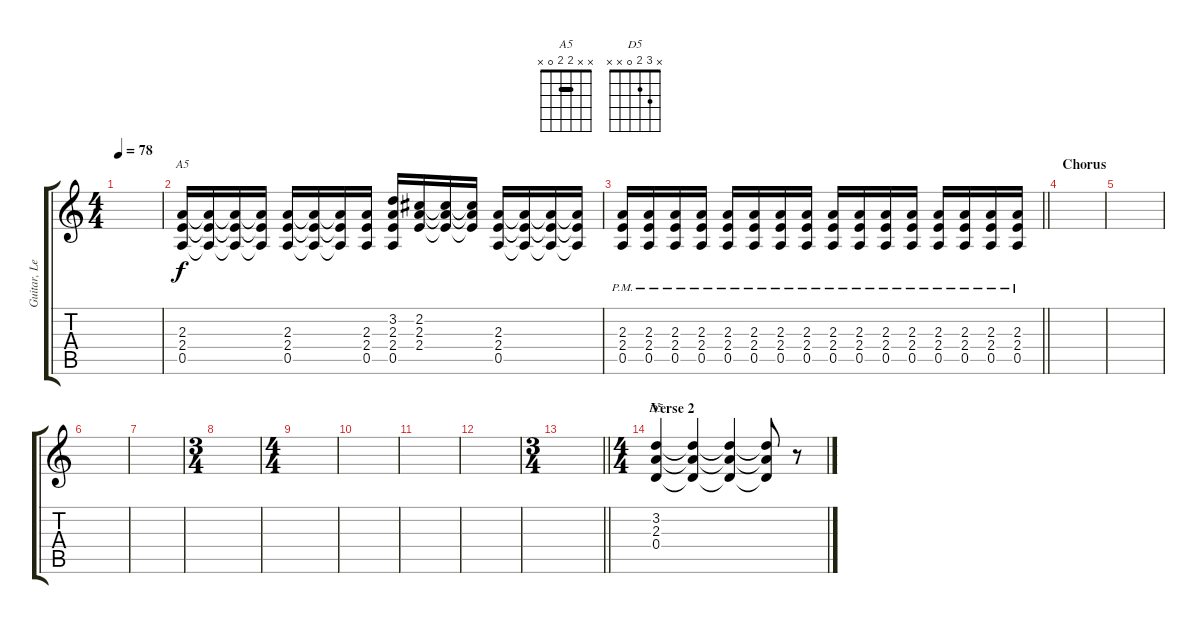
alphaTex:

\track ("Guitar, Lead (alt)" "Guitar, Le") {mute instrument distortionguitar}
\staff {score tabs}
\tuning (E4 B3 G3 D3 A2 E2) {hide}
\chord ("A5" x x 2 2 0 x) {barre 2}
\chord ("D5" x 3 2 0 x x)
\ts (4 4)
\tempo 78
\clef g2
\ks c
|
(2.3 2.4 0.5).16{ch "A5"} (2.3{t} 2.4{t} 0.5{t}).16 (2.3{t} 2.4{t} 0.5{t}).16 (2.3{t} 2.4{t} 0.5{t}).16 (2.3 2.4 0.5).16 (2.3{t} 2.4{t} 0.5{t}).16 (2.3{t} 2.4{t} 0.5{t}).16 (2.3 2.4 0.5).16 (3.2 2.3 2.4 0.5).16 (2.2 2.3 2.4).16 (2.2{t} 2.3{t} 2.4{t}).16 (2.2{t} 2.3{t} 2.4{t}).16 (2.3 2.4 0.5).16 (2.3{t} 2.4{t} 0.5{t}).16 (2.3{t} 2.4{t} 0.5{t}).16 (2.3{t} 2.4{t} 0.5{t}).16 |
\barLineRight lightlight
(2.3{pm} 2.4{pm} 0.5{pm}).16 (2.3{pm} 2.4{pm} 0.5{pm}).16 (2.3{pm} 2.4{pm} 0.5{pm}).16 (2.3{pm} 2.4{pm} 0.5{pm}).16 (2.3{pm} 2.4{pm} 0.5{pm}).16 (2.3{pm} 2.4{pm} 0.5{pm}).16 (2.3{pm} 2.4{pm} 0.5{pm}).16 (2.3{pm} 2.4{pm} 0.5{pm}).16 (2.3{pm} 2.4{pm} 0.5{pm}).16 (2.3{pm} 2.4{pm} 0.5{pm}).16 (2.3{pm} 2.4{pm} 0.5{pm}).16 (2.3{pm} 2.4{pm} 0.5{pm}).16 (2.3{pm} 2.4{pm} 0.5{pm}).16 (2.3{pm} 2.4{pm} 0.5{pm}).16 (2.3{pm} 2.4{pm} 0.5{pm}).16 (2.3{pm} 2.4{pm} 0.5{pm}).16 |
\section ("" "Chorus")
|
|
|
|
\ts (3 4)
|
\ts (4 4)
|
|
|
|
\ts (3 4)
\barLineRight lightlight
|
\ts (4 4)
\section ("" "Verse 2")
(3.2 2.3 0.4).4{ch "D5" volume 0} (3.2{t} 2.3{t} 0.4{t}).4 (3.2{t} 2.3{t} 0.4{t}).4 (3.2{t} 2.3{t} 0.4{t}).8 r.8{volume 13}
